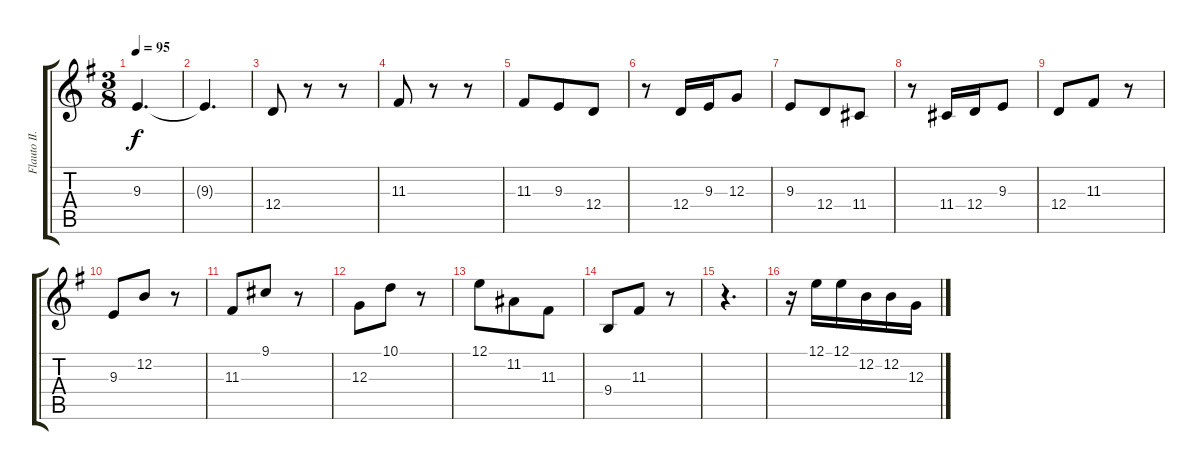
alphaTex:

\track ("Flauto II. (Flùte à bee)" "Flauto II.") {instrument recorder}
\staff {score tabs}
\tuning (E4 B3 G3 D3 A2 E2) {hide}
\ts (3 8)
\tempo 95
\clef g2
\ks g
9.3{t}.4{d dy f} |
9.3{t}.4{d} |
12.4.8 r.8 r.8 |
11.3.8 r.8 r.8 |
11.3.8 9.3.8 12.4.8 |
r.8 12.4.16 9.3.16{beam merge} 12.3.8 |
9.3.8 12.4.8 11.4.8 |
r.8 11.4.16 12.4.16{beam merge} 9.3.8 |
12.4.8{beam merge} 11.3.8 r.8 |
9.3.8{beam merge} 12.2.8 r.8 |
11.3.8{beam merge} 9.1.8 r.8 |
12.3.8{beam merge} 10.1.8 r.8 |
12.1.8 11.2.8 11.3.8 |
9.4.8{beam merge} 11.3.8 r.8 |
r.4{d} |
r.16 12.1.16{beam merge} 12.1.16 12.2.16{beam merge} 12.2.16 12.3.16
